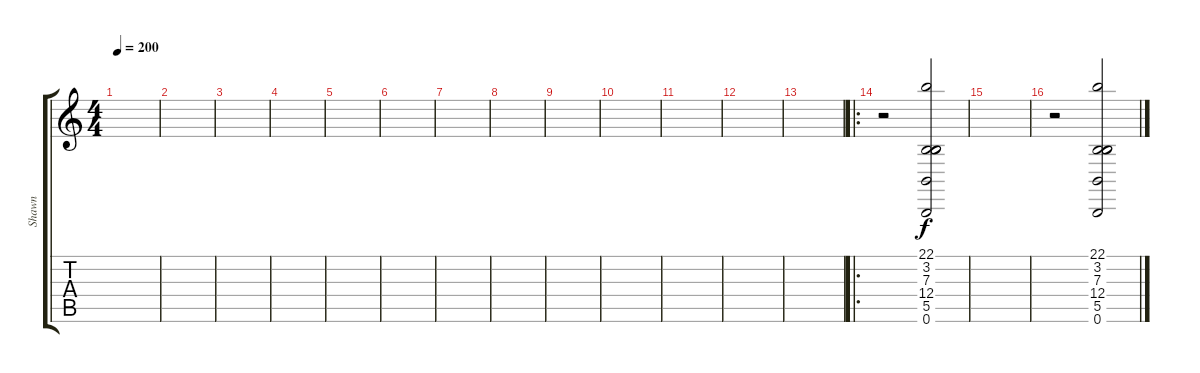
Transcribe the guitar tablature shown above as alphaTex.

\track ("Shawn" "Shawn") {instrument agogo}
\staff {score tabs}
\tuning (Db4 Ab3 E3 B2 Gb2 B1) {hide}
\ts (4 4)
\tempo 200
\clef g2
\ks c
|
|
|
|
|
|
|
|
|
|
|
|
|
\ro
r.2 (22.1 3.2 7.3 12.4 5.5 0.6).2 |
|
r.2 (22.1 3.2 7.3 12.4 5.5 0.6).2
